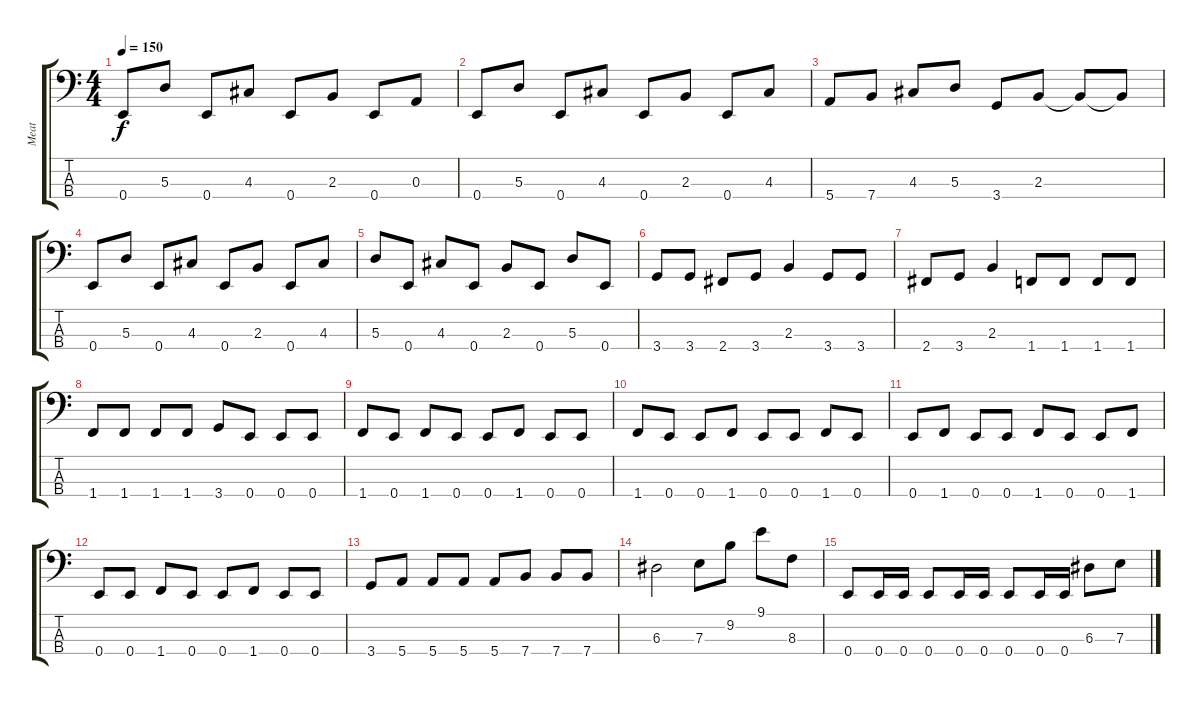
\track ("Meat" "Meat") {instrument electricbasspick}
\staff {score tabs}
\tuning (G2 D2 A1 E1) {hide}
\ts (4 4)
\tempo 150
\clef f4
\ks c
0.4.8{dy f} 5.3.8 0.4.8 4.3.8 0.4.8 2.3.8 0.4.8 0.3.8 |
0.4.8 5.3.8 0.4.8 4.3.8 0.4.8 2.3.8 0.4.8 4.3.8 |
5.4.8 7.4.8 4.3.8 5.3.8 3.4.8 2.3.8 2.3{t}.8 2.3{t}.8 |
0.4.8 5.3.8 0.4.8 4.3.8 0.4.8 2.3.8 0.4.8 4.3.8 |
5.3.8 0.4.8 4.3.8 0.4.8 2.3.8 0.4.8 5.3.8 0.4.8 |
3.4.8 3.4.8 2.4.8 3.4.8 2.3.4 3.4.8 3.4.8 |
2.4.8 3.4.8 2.3.4 1.4.8 1.4.8 1.4.8 1.4.8 |
1.4.8 1.4.8 1.4.8 1.4.8 3.4.8 0.4.8 0.4.8 0.4.8 |
1.4.8 0.4.8 1.4.8 0.4.8 0.4.8 1.4.8 0.4.8 0.4.8 |
1.4.8 0.4.8 0.4.8 1.4.8 0.4.8 0.4.8 1.4.8 0.4.8 |
0.4.8 1.4.8 0.4.8 0.4.8 1.4.8 0.4.8 0.4.8 1.4.8 |
0.4.8 0.4.8 1.4.8 0.4.8 0.4.8 1.4.8 0.4.8 0.4.8 |
3.4.8 5.4.8 5.4.8 5.4.8 5.4.8 7.4.8 7.4.8 7.4.8 |
6.3.2 7.3.8 9.2.8 9.1.8 8.3.8 |
0.4.8 0.4.16 0.4.16 0.4.8 0.4.16 0.4.16 0.4.8 0.4.16 0.4.16 6.3.8 7.3.8
